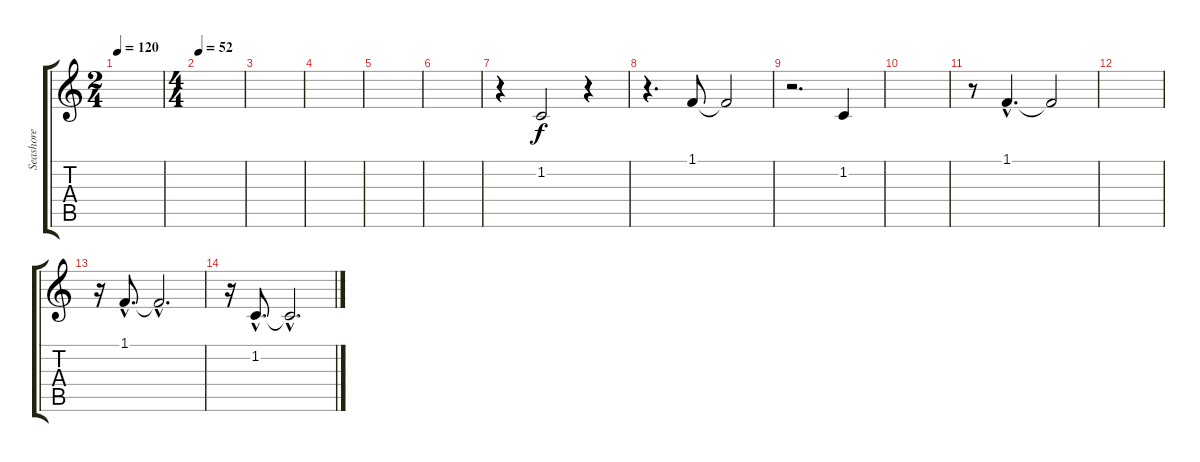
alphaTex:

\track ("Seashore" "Seashore") {instrument seashore}
\staff {score tabs}
\tuning (E4 B3 G3 D3 A2 E2) {hide}
\ts (2 4)
\tempo 120
\clef g2
\ks c
|
\ts (4 4)
\tempo 52
|
|
|
|
|
r.4 1.2.2 r.4 |
r.4{d} 1.1.8 1.1{t}.2 |
r.2{d} 1.2.4 |
|
r.8 1.1{hac}.4{d} 1.1{t}.2 |
|
r.16 1.1{hac}.8{d} 1.1{hac t}.2{d} |
r.16 1.2{hac}.8{d} 1.2{hac t}.2{d}
